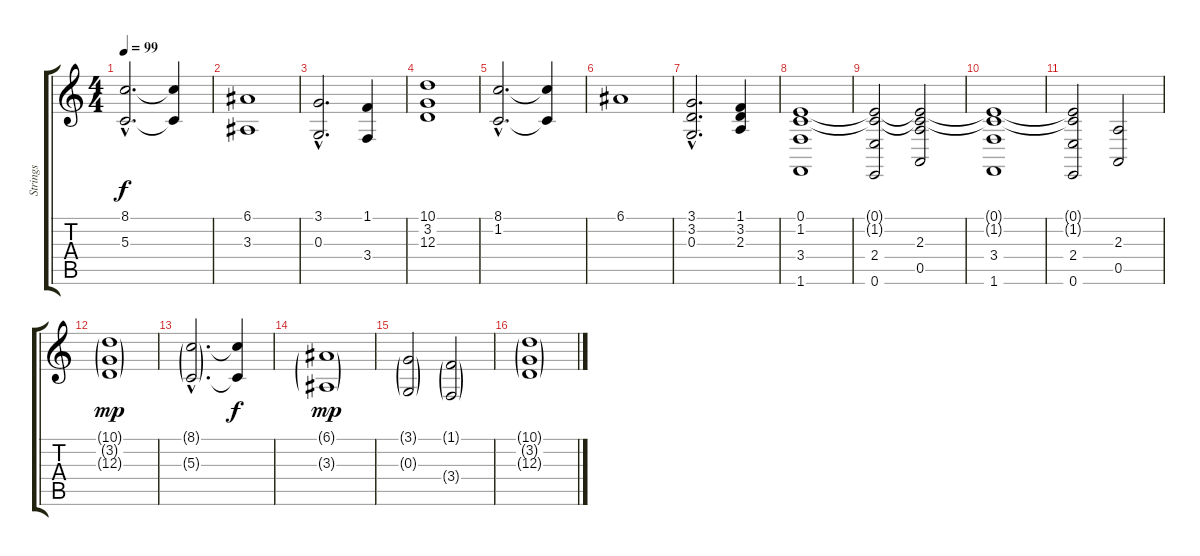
\track ("Strings" "Strings") {instrument synthstrings1}
\staff {score tabs}
\tuning (E4 B3 G3 D3 A2 E2) {hide}
\ts (4 4)
\tempo 99
\clef g2
\ks c
(8.1{hac t} 5.3{hac t}).2{d dy f instrument synthstrings1} (8.1{t} 5.3{t}).4 |
(6.1 3.3).1 |
(3.1{hac} 0.3{hac}).2{d} (1.1 3.4).4 |
(10.1 3.2 12.3).1 |
(8.1{hac} 1.2{hac}).2{d} (8.1{t} 1.2{t}).4 |
6.1.1 |
(3.1{hac} 3.2{hac} 0.3{hac}).2{d} (1.1 3.2 2.3).4 |
(0.1 1.2 3.4 1.6).1 |
(0.1{t} 1.2{t} 2.4 0.6).2 (0.1{t} 1.2{t} 2.3 0.5).2 |
(0.1{t} 1.2{t} 3.4 1.6).1 |
(0.1{t} 1.2{t} 2.4 0.6).2 (2.3 0.5).2 |
(10.1{g} 3.2{g} 12.3{g}).1{dy mp} |
(8.1{g hac} 5.3{g hac}).2{d volume 10 instrument synthstrings1} (8.1{t} 5.3{t}).4{dy f} |
(6.1{g} 3.3{g}).1{dy mp} |
(3.1{g} 0.3{g}).2 (1.1{g} 3.4{g}).2 |
(10.1{g} 3.2{g} 12.3{g}).1
